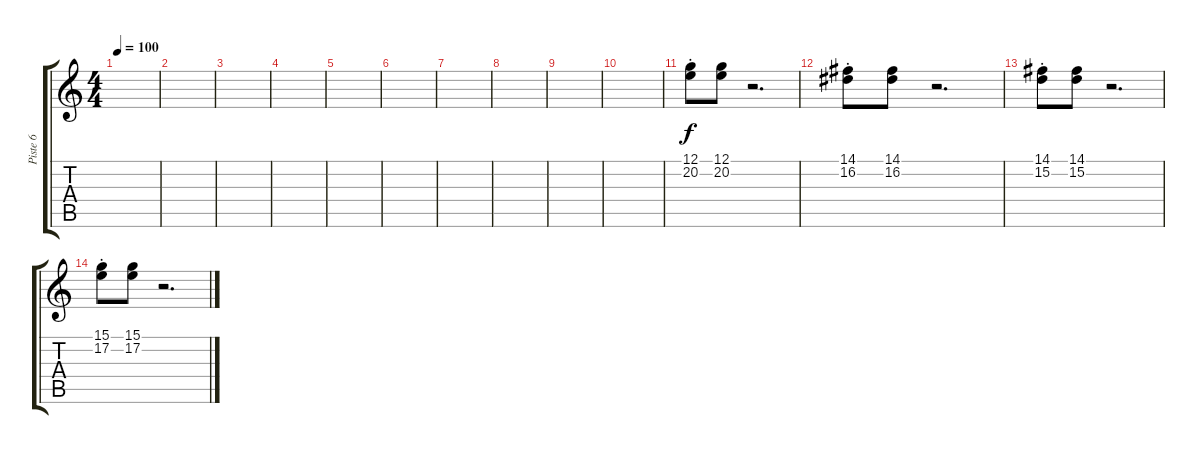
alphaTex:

\track ("Piste 6" "Piste 6") {instrument tremolostrings}
\staff {score tabs}
\tuning (E4 B3 G3 D3 A2 E2) {hide}
\ts (4 4)
\tempo 100
\clef g2
\ks c
|
|
|
|
|
|
|
|
|
|
(12.1{st} 20.2{st}).8 (12.1 20.2).8 r.2{d} |
(14.1{st} 16.2{st}).8 (14.1 16.2).8 r.2{d} |
(14.1{st} 15.2{st}).8 (14.1 15.2).8 r.2{d} |
(15.1{st} 17.2{st}).8 (15.1 17.2).8 r.2{d}
